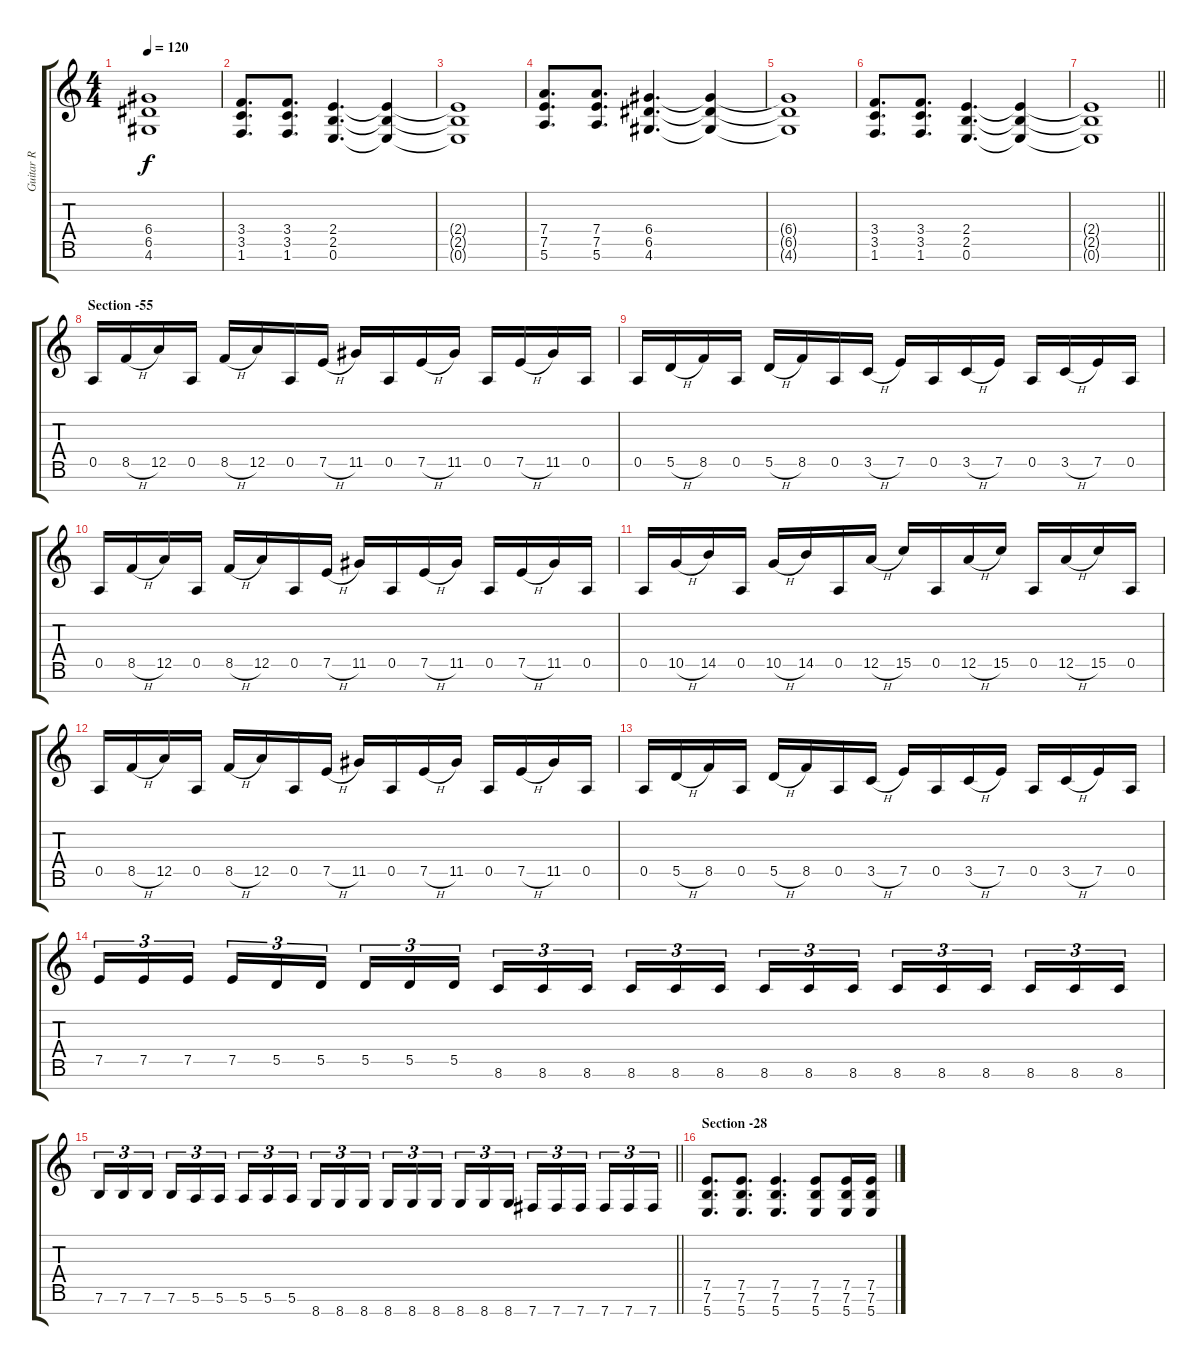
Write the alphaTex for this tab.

\track ("Guitar R" "Guitar R") {instrument overdrivenguitar}
\staff {score tabs}
\tuning (E4 B3 G3 D3 A2 E2 B1) {hide}
\ts (4 4)
\tempo 120
\clef g2
\ks c
(6.4{t} 6.5{t} 4.6{t}).1{dy f} |
(3.4 3.5 1.6).8{d} (3.4 3.5 1.6).8{d} (2.4 2.5 0.6).4{d} (2.4{t} 2.5{t} 0.6{t}).4 |
(2.4{t} 2.5{t} 0.6{t}).1 |
(7.4 7.5 5.6).8{d} (7.4 7.5 5.6).8{d} (6.4 6.5 4.6).4{d} (6.4{t} 6.5{t} 4.6{t}).4 |
(6.4{t} 6.5{t} 4.6{t}).1 |
(3.4 3.5 1.6).8{d} (3.4 3.5 1.6).8{d} (2.4 2.5 0.6).4{d} (2.4{t} 2.5{t} 0.6{t}).4 |
\barLineRight lightlight
(2.4{t} 2.5{t} 0.6{t}).1 |
\section ("" "Section -55")
0.5.16 8.5{h}.16 12.5.16 0.5.16 8.5{h}.16 12.5.16 0.5.16 7.5{h}.16 11.5.16 0.5.16 7.5{h}.16 11.5.16 0.5.16 7.5{h}.16 11.5.16 0.5.16 |
0.5.16 5.5{h}.16 8.5.16 0.5.16 5.5{h}.16 8.5.16 0.5.16 3.5{h}.16 7.5.16 0.5.16 3.5{h}.16 7.5.16 0.5.16 3.5{h}.16 7.5.16 0.5.16 |
0.5.16 8.5{h}.16 12.5.16 0.5.16 8.5{h}.16 12.5.16 0.5.16 7.5{h}.16 11.5.16 0.5.16 7.5{h}.16 11.5.16 0.5.16 7.5{h}.16 11.5.16 0.5.16 |
0.5.16 10.5{h}.16 14.5.16 0.5.16 10.5{h}.16 14.5.16 0.5.16 12.5{h}.16 15.5.16 0.5.16 12.5{h}.16 15.5.16 0.5.16 12.5{h}.16 15.5.16 0.5.16 |
0.5.16 8.5{h}.16 12.5.16 0.5.16 8.5{h}.16 12.5.16 0.5.16 7.5{h}.16 11.5.16 0.5.16 7.5{h}.16 11.5.16 0.5.16 7.5{h}.16 11.5.16 0.5.16 |
0.5.16 5.5{h}.16 8.5.16 0.5.16 5.5{h}.16 8.5.16 0.5.16 3.5{h}.16 7.5.16 0.5.16 3.5{h}.16 7.5.16 0.5.16 3.5{h}.16 7.5.16 0.5.16 |
7.5.16{tu (3 2)} 7.5.16{tu (3 2)} 7.5.16{tu (3 2) beam splitsecondary} 7.5.16{tu (3 2)} 5.5.16{tu (3 2)} 5.5.16{tu (3 2)} 5.5.16{tu (3 2)} 5.5.16{tu (3 2)} 5.5.16{tu (3 2) beam splitsecondary} 8.6.16{tu (3 2)} 8.6.16{tu (3 2)} 8.6.16{tu (3 2)} 8.6.16{tu (3 2)} 8.6.16{tu (3 2)} 8.6.16{tu (3 2) beam splitsecondary} 8.6.16{tu (3 2)} 8.6.16{tu (3 2)} 8.6.16{tu (3 2)} 8.6.16{tu (3 2)} 8.6.16{tu (3 2)} 8.6.16{tu (3 2) beam splitsecondary} 8.6.16{tu (3 2)} 8.6.16{tu (3 2)} 8.6.16{tu (3 2)} |
\barLineRight lightlight
7.6.16{tu (3 2)} 7.6.16{tu (3 2)} 7.6.16{tu (3 2) beam splitsecondary} 7.6.16{tu (3 2)} 5.6.16{tu (3 2)} 5.6.16{tu (3 2)} 5.6.16{tu (3 2)} 5.6.16{tu (3 2)} 5.6.16{tu (3 2) beam splitsecondary} 8.7.16{tu (3 2)} 8.7.16{tu (3 2)} 8.7.16{tu (3 2)} 8.7.16{tu (3 2)} 8.7.16{tu (3 2)} 8.7.16{tu (3 2) beam splitsecondary} 8.7.16{tu (3 2)} 8.7.16{tu (3 2)} 8.7.16{tu (3 2)} 7.7.16{tu (3 2)} 7.7.16{tu (3 2)} 7.7.16{tu (3 2) beam splitsecondary} 7.7.16{tu (3 2)} 7.7.16{tu (3 2)} 7.7.16{tu (3 2)} |
\section ("" "Section -28")
(7.5 7.6 5.7).8{d} (7.5 7.6 5.7).8{d} (7.5 7.6 5.7).4{d} (7.5 7.6 5.7).8 (7.5 7.6 5.7).16 (7.5 7.6 5.7).16
